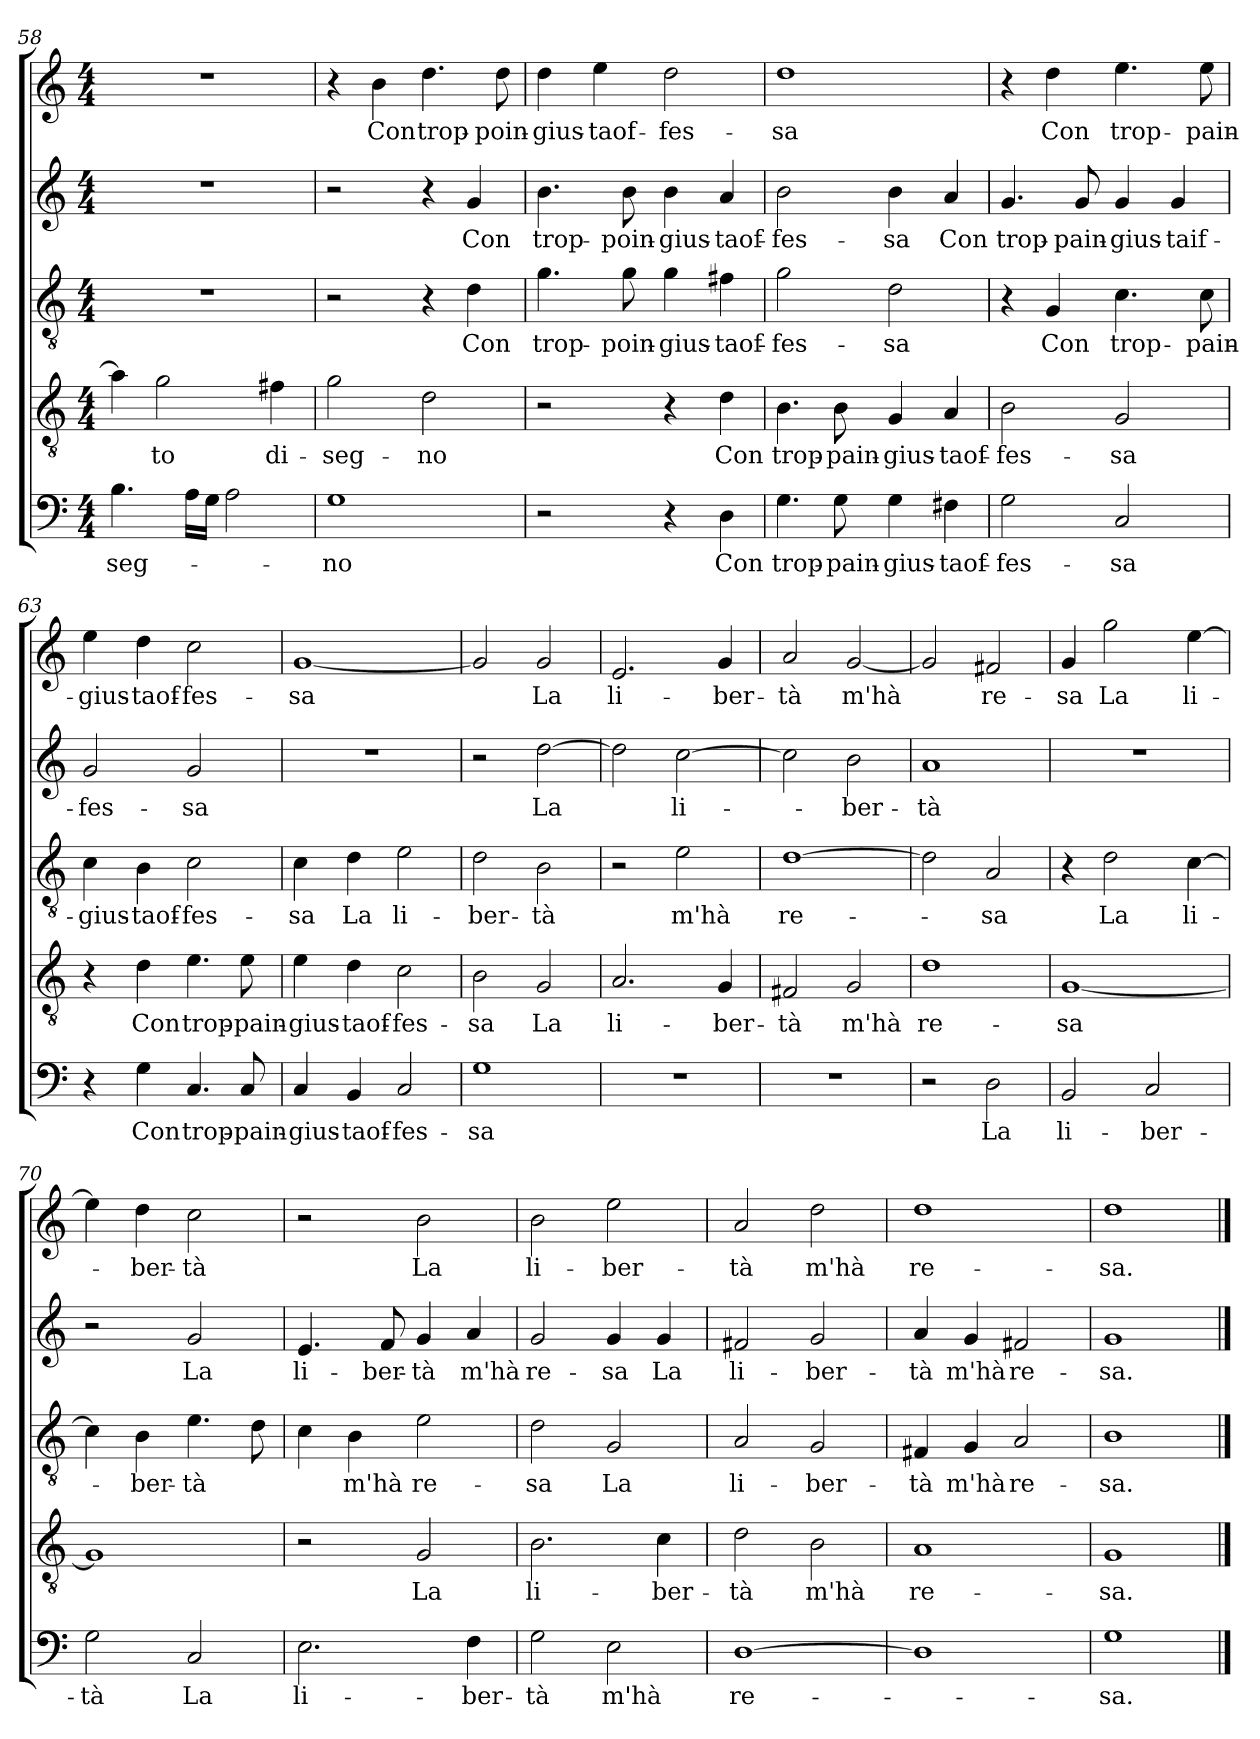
**kern	**text	**kern	**text	**kern	**text	**kern	**text	**kern	**text
*part5	*part5	*part4	*part4	*part3	*part3	*part2	*part2	*part1	*part1
*staff5	*staff5	*staff4	*staff4	*staff3	*staff3	*staff2	*staff2	*staff1	*staff1
*clefF4	*	*clefGv2	*	*clefGv2	*	*clefG2	*	*clefG2	*
*k[]	*	*k[]	*	*k[]	*	*k[]	*	*k[]	*
*M4/4	*	*M4/4	*	*M4/4	*	*M4/4	*	*M4/4	*
=58	=58	=58	=58	=58	=58	=58	=58	=58	=58
4.B\	seg-	4a\]	.	1r	.	1r	.	1r	.
.	.	2g\	to	.	.	.	.	.	.
16A\LL	.	.	.	.	.	.	.	.	.
16G\JJ	.	.	.	.	.	.	.	.	.
2A\	.	.	.	.	.	.	.	.	.
.	.	4f#X\	di-	.	.	.	.	.	.
=59	=59	=59	=59	=59	=59	=59	=59	=59	=59
1G\	no	2g\	seg-	2r	.	2r	.	4r	.
.	.	.	.	.	.	.	.	4b\	Con
.	.	2d\	no	4r	.	4r	.	4.dd\	trop-
.	.	.	.	4d\	Con	4g/	Con	.	.
.	.	.	.	.	.	.	.	8dd\	poin-
=60	=60	=60	=60	=60	=60	=60	=60	=60	=60
2r	.	2r	.	4.g\	trop-	4.b\	trop-	4dd\	gius-
.	.	.	.	.	.	.	.	4ee\	taof-
.	.	.	.	8g\	poin-	8b\	poin-	.	.
4r	.	4r	.	4g\	gius-	4b\	gius-	2dd\	fes-
4D\	Con	4d\	Con	4f#X\	taof-	4a/	taof-	.	.
=61	=61	=61	=61	=61	=61	=61	=61	=61	=61
4.G\	trop-	4.B\	trop-	2g\	fes-	2b\	fes-	1dd\	sa
8G\	pain-	8B\	pain-	.	.	.	.	.	.
4G\	gius-	4G/	gius-	2d\	sa	4b\	sa	.	.
4F#X\	taof-	4A/	taof-	.	.	4a/	Con	.	.
=62	=62	=62	=62	=62	=62	=62	=62	=62	=62
2G\	fes-	2B\	fes-	4r	.	4.g/	trop-	4r	.
.	.	.	.	4G/	Con	.	.	4dd\	Con
.	.	.	.	.	.	8g/	pain-	.	.
2C/	sa	2G/	sa	4.c\	trop-	4g/	gius-	4.ee\	trop-
.	.	.	.	.	.	4g/	taif-	.	.
.	.	.	.	8c\	pain-	.	.	8ee\	pain-
=63	=63	=63	=63	=63	=63	=63	=63	=63	=63
4r	.	4r	.	4c\	gius-	2g/	fes-	4ee\	gius-
4G\	Con	4d\	Con	4B\	taof-	.	.	4dd\	taof-
4.C/	trop-	4.e\	trop-	2c\	fes-	2g/	sa	2cc\	fes-
8C/	pain-	8e\	pain-	.	.	.	.	.	.
=64	=64	=64	=64	=64	=64	=64	=64	=64	=64
4C/	gius-	4e\	gius-	4c\	sa	1r	.	[1g/	sa
4BB/	taof-	4d\	taof-	4d\	La	.	.	.	.
2C/	fes-	2c\	fes-	2e\	li-	.	.	.	.
=65	=65	=65	=65	=65	=65	=65	=65	=65	=65
1G\	sa	2B\	sa	2d\	ber-	2r	.	2g/]	.
.	.	2G/	La	2B\	tà	[2dd\	La	2g/	La
=66	=66	=66	=66	=66	=66	=66	=66	=66	=66
1r	.	2.A/	li-	2r	.	2dd\]	.	2.e/	li-
.	.	.	.	2e\	m'hà	[2cc\	li-	.	.
.	.	4G/	ber-	.	.	.	.	4g/	ber-
=67	=67	=67	=67	=67	=67	=67	=67	=67	=67
1r	.	2F#X/	tà	[1d\	re-	2cc\]	.	2a/	tà
.	.	2G/	m'hà	.	.	2b\	ber-	[2g/	m'hà
=68	=68	=68	=68	=68	=68	=68	=68	=68	=68
2r	.	1d\	re-	2d\]	.	1a/	tà	2g/]	.
2D\	La	.	.	2A/	sa	.	.	2f#X/	re-
=69	=69	=69	=69	=69	=69	=69	=69	=69	=69
2BB/	li-	[1G/	sa	4r	.	1r	.	4g/	sa
.	.	.	.	2d\	La	.	.	2gg\	La
2C/	ber-	.	.	.	.	.	.	.	.
.	.	.	.	[4c\	li-	.	.	[4ee\	li-
=70	=70	=70	=70	=70	=70	=70	=70	=70	=70
2G\	tà	1G/]	.	4c\]	.	2r	.	4ee\]	.
.	.	.	.	4B\	ber-	.	.	4dd\	ber-
2C/	La	.	.	4.e\	tà	2g/	La	2cc\	tà
.	.	.	.	8d\	.	.	.	.	.
=71	=71	=71	=71	=71	=71	=71	=71	=71	=71
2.E\	li-	2r	.	4c\	.	4.e/	li-	2r	.
.	.	.	.	4B\	m'hà	.	.	.	.
.	.	.	.	.	.	8f/	ber-	.	.
.	.	2G/	La	2e\	re-	4g/	tà	2b\	La
4F\	ber-	.	.	.	.	4a/	m'hà	.	.
=72	=72	=72	=72	=72	=72	=72	=72	=72	=72
2G\	tà	2.B\	li-	2d\	sa	2g/	re-	2b\	li-
2E\	m'hà	.	.	2G/	La	4g/	sa	2ee\	ber-
.	.	4c\	ber-	.	.	4g/	La	.	.
=73	=73	=73	=73	=73	=73	=73	=73	=73	=73
[1D\	re-	2d\	tà	2A/	li-	2f#X/	li-	2a/	tà
.	.	2B\	m'hà	2G/	ber-	2g/	ber-	2dd\	m'hà
=74	=74	=74	=74	=74	=74	=74	=74	=74	=74
1D\]	.	1A/	re-	4F#X/	tà	4a/	tà	1dd\	re-
.	.	.	.	4G/	m'hà	4g/	m'hà	.	.
.	.	.	.	2A/	re-	2f#X/	re-	.	.
=75	=75	=75	=75	=75	=75	=75	=75	=75	=75
1G\	sa.	1G/	sa.	1B\	sa.	1g/	sa.	1dd\	sa.
==	==	==	==	==	==	==	==	==	==
*-	*-	*-	*-	*-	*-	*-	*-	*-	*-
